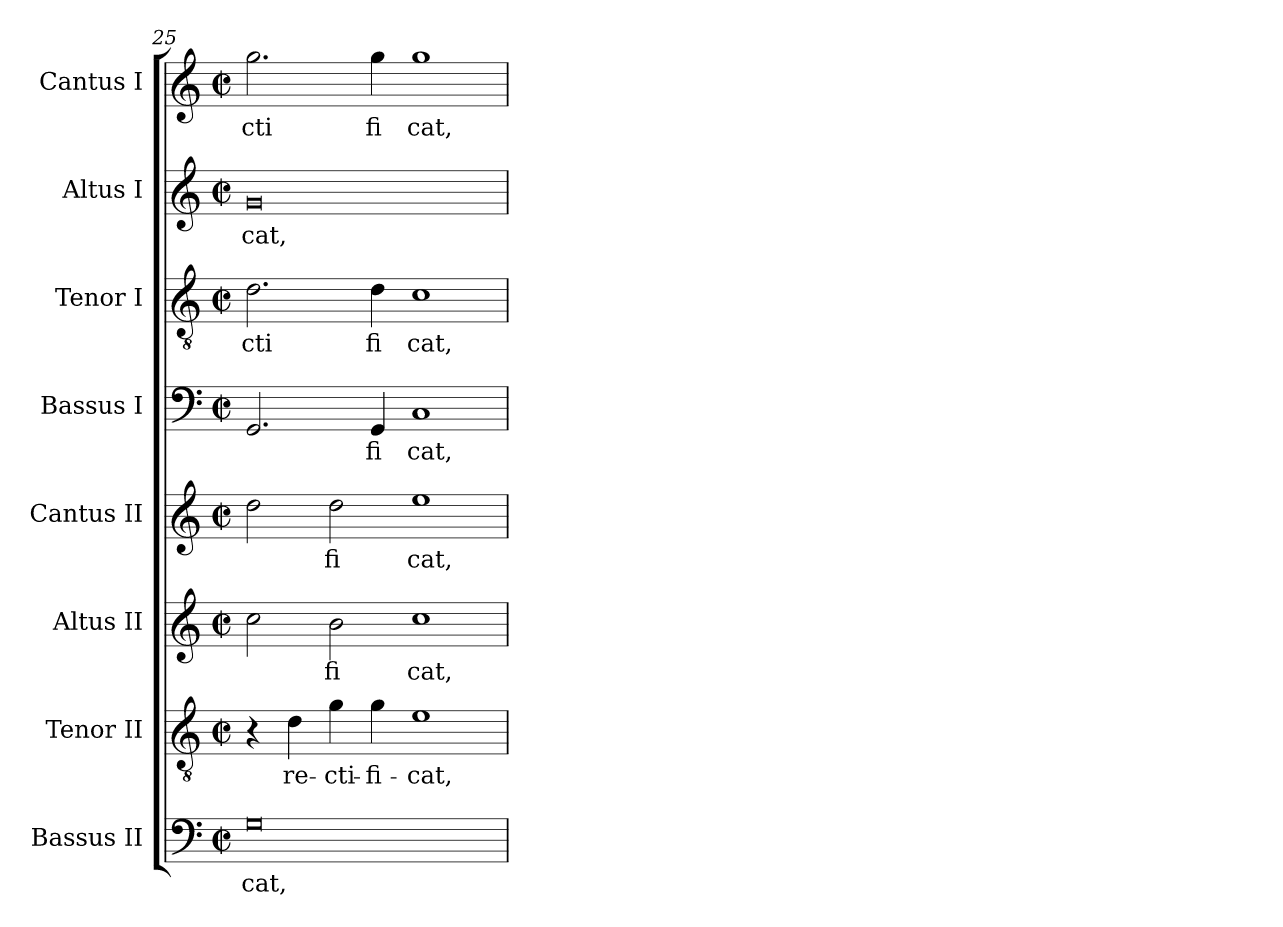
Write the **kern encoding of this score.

**kern	**text	**kern	**text	**kern	**text	**kern	**text	**kern	**text	**kern	**text	**kern	**text	**kern	**text
*part8	*part8	*part7	*part7	*part6	*part6	*part5	*part5	*part4	*part4	*part3	*part3	*part2	*part2	*part1	*part1
*staff8	*staff8	*staff7	*staff7	*staff6	*staff6	*staff5	*staff5	*staff4	*staff4	*staff3	*staff3	*staff2	*staff2	*staff1	*staff1
*I"Bassus II	*	*I"Tenor II	*	*I"Altus II	*	*I"Cantus II	*	*I"Bassus I	*	*I"Tenor I	*	*I"Altus I	*	*I"Cantus I	*
*clefF4	*	*clefGv2	*	*clefG2	*	*clefG2	*	*clefF4	*	*clefGv2	*	*clefG2	*	*clefG2	*
*M2/2	*	*M2/2	*	*M2/2	*	*M2/2	*	*M2/2	*	*M2/2	*	*M2/2	*	*M2/2	*
*met(c|)	*	*met(c|)	*	*met(c|)	*	*met(c|)	*	*met(c|)	*	*met(c|)	*	*met(c|)	*	*met(c|)	*
=25	=25	=25	=25	=25	=25	=25	=25	=25	=25	=25	=25	=25	=25	=25	=25
!	!LO:LY:b:cj	!	!	!	!	!	!	!	!	!	!LO:LY:b:cj	!	!LO:LY:b:cj	!	!LO:LY:b:cj
0G	cat,	4r	.	2cc\	.	2dd\	.	2.GG/	.	2.d\	cti	0g	-cat,	2.gg\	cti
!	!	!	!LO:LY:b:cj	!	!	!	!	!	!	!	!	!	!	!	!
.	.	4d\	re-	.	.	.	.	.	.	.	.	.	.	.	.
!	!	!	!LO:LY:b:cj	!	!LO:LY:b:cj	!	!LO:LY:b:cj	!	!	!	!	!	!	!	!
.	.	4g\	-cti-	2b\	fi	2dd\	fi	.	.	.	.	.	.	.	.
!	!	!	!LO:LY:b:cj	!	!	!	!	!	!LO:LY:b:cj	!	!LO:LY:b:cj	!	!	!	!LO:LY:b:cj
.	.	4g\	-fi-	.	.	.	.	4GG/	fi	4d\	fi	.	.	4gg\	fi
!	!	!	!LO:LY:b:cj	!	!LO:LY:b:cj	!	!LO:LY:b:cj	!	!LO:LY:b:cj	!	!LO:LY:b:cj	!	!	!	!LO:LY:b:cj
.	.	1e	-cat,	1cc	cat,	1ee	cat,	1C	cat,	1c	cat,	.	.	1gg	cat,
=	=	=	=	=	=	=	=	=	=	=	=	=	=	=	=
*-	*-	*-	*-	*-	*-	*-	*-	*-	*-	*-	*-	*-	*-	*-	*-
